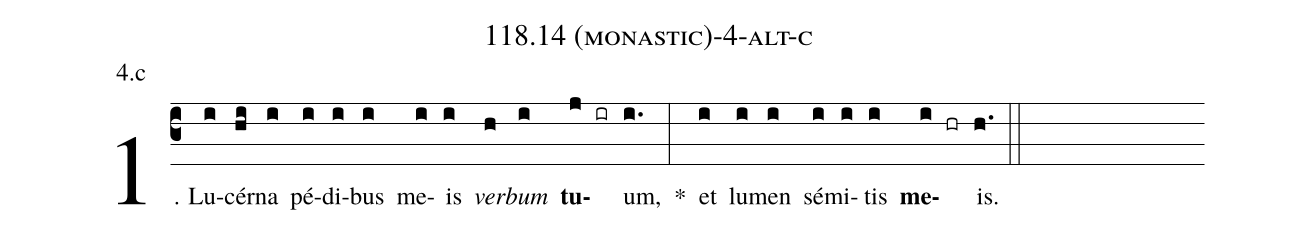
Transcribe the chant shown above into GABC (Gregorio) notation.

name: 118.14 (monastic)-4-alt-c;
annotation: 4.c;
%%
(c3)1. Lu(i)cér(hi)na(i) pé(i)di(i)bus(i) me(i)is(i) <i>ver</i>(h)<i>bum</i>(i) <b>tu</b>(j ir)um,(i.) *(:) et(i) lu(i)men(i) sé(i)mi(i)tis(i) <b>me</b>(i hr)is.(h.) (::)
